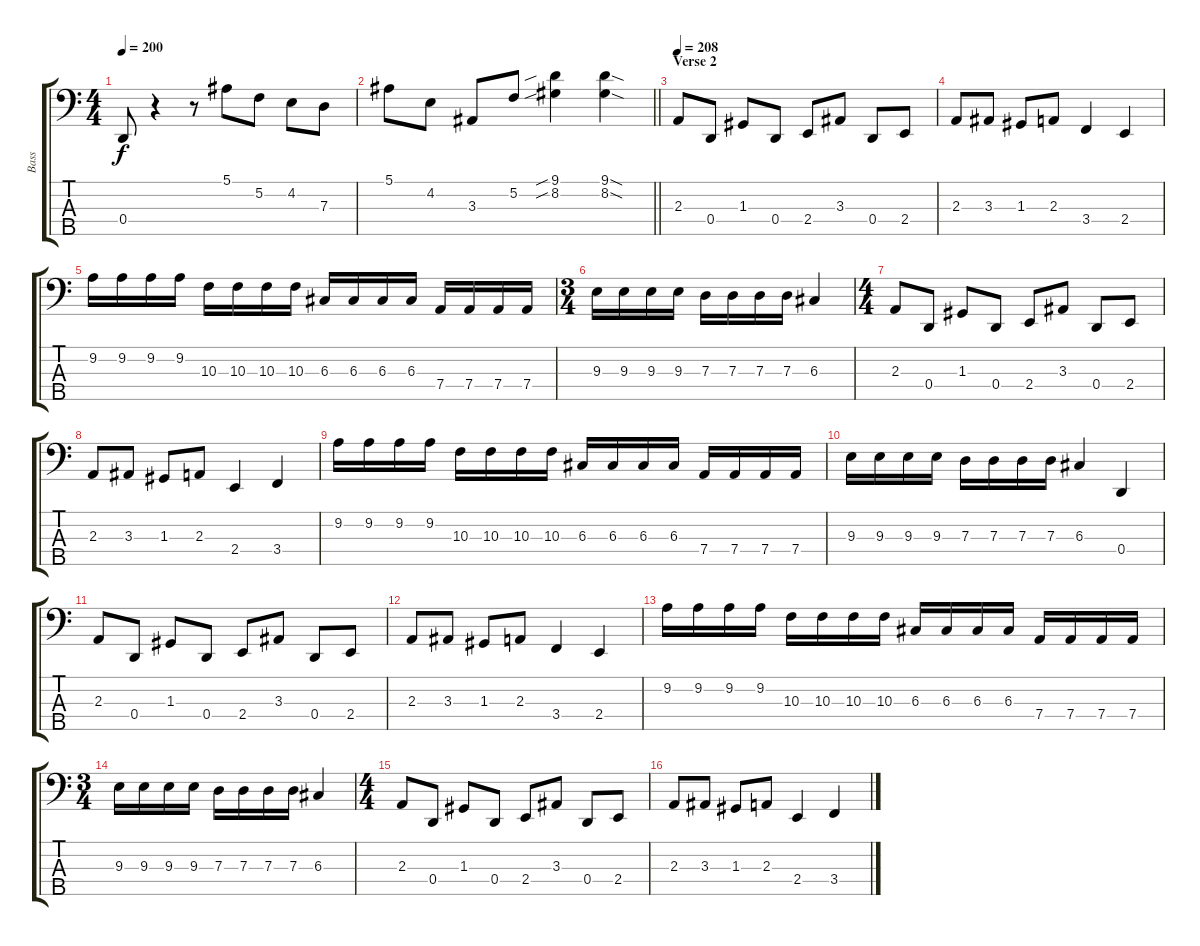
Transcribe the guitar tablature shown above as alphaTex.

\track ("Bass" "Bass") {instrument electricbassfinger}
\staff {score tabs}
\tuning (F2 C2 G1 D1 A0) {hide}
\ts (4 4)
\tempo 200
\clef f4
\ks c
0.4.8{dy f} r.4 r.8 5.1.8 5.2.8 4.2.8 7.3.8 |
\barLineRight lightlight
5.1.8 4.2.8 3.3.8 5.2.8 (9.1{sib} 8.2{sib}).4 (9.1{sod} 8.2{sod}).4 |
\section ("" "Verse 2")
\tempo 208
2.3.8 0.4.8 1.3.8 0.4.8 2.4.8 3.3.8 0.4.8 2.4.8 |
2.3.8 3.3.8 1.3.8 2.3.8 3.4.4 2.4.4 |
9.2.16 9.2.16 9.2.16 9.2.16 10.3.16 10.3.16 10.3.16 10.3.16 6.3.16 6.3.16 6.3.16 6.3.16 7.4.16 7.4.16 7.4.16 7.4.16 |
\ts (3 4)
9.3.16 9.3.16 9.3.16 9.3.16 7.3.16 7.3.16 7.3.16 7.3.16 6.3.4 |
\ts (4 4)
2.3.8 0.4.8 1.3.8 0.4.8 2.4.8 3.3.8 0.4.8 2.4.8 |
2.3.8 3.3.8 1.3.8 2.3.8 2.4.4 3.4.4 |
9.2.16 9.2.16 9.2.16 9.2.16 10.3.16 10.3.16 10.3.16 10.3.16 6.3.16 6.3.16 6.3.16 6.3.16 7.4.16 7.4.16 7.4.16 7.4.16 |
9.3.16 9.3.16 9.3.16 9.3.16 7.3.16 7.3.16 7.3.16 7.3.16 6.3.4 0.4.4 |
2.3.8 0.4.8 1.3.8 0.4.8 2.4.8 3.3.8 0.4.8 2.4.8 |
2.3.8 3.3.8 1.3.8 2.3.8 3.4.4 2.4.4 |
9.2.16 9.2.16 9.2.16 9.2.16 10.3.16 10.3.16 10.3.16 10.3.16 6.3.16 6.3.16 6.3.16 6.3.16 7.4.16 7.4.16 7.4.16 7.4.16 |
\ts (3 4)
9.3.16 9.3.16 9.3.16 9.3.16 7.3.16 7.3.16 7.3.16 7.3.16 6.3.4 |
\ts (4 4)
2.3.8 0.4.8 1.3.8 0.4.8 2.4.8 3.3.8 0.4.8 2.4.8 |
2.3.8 3.3.8 1.3.8 2.3.8 2.4.4 3.4.4
